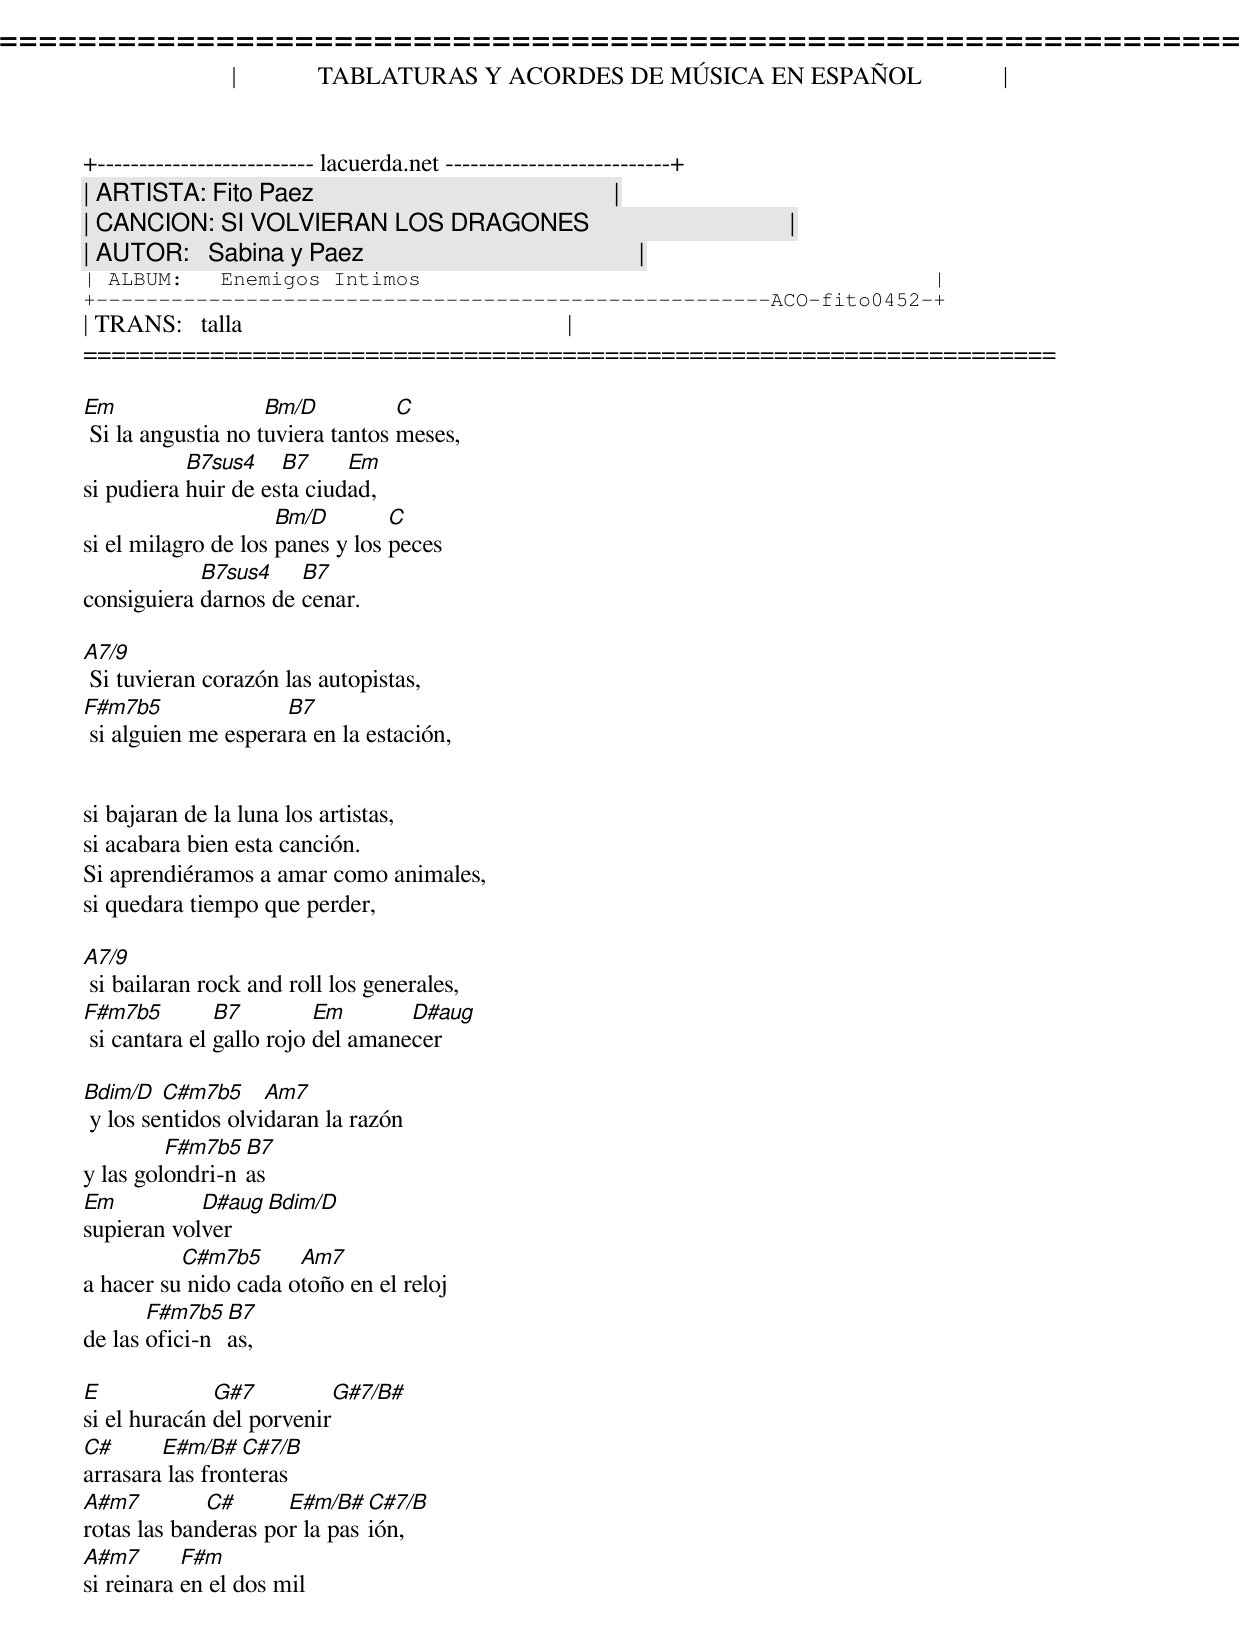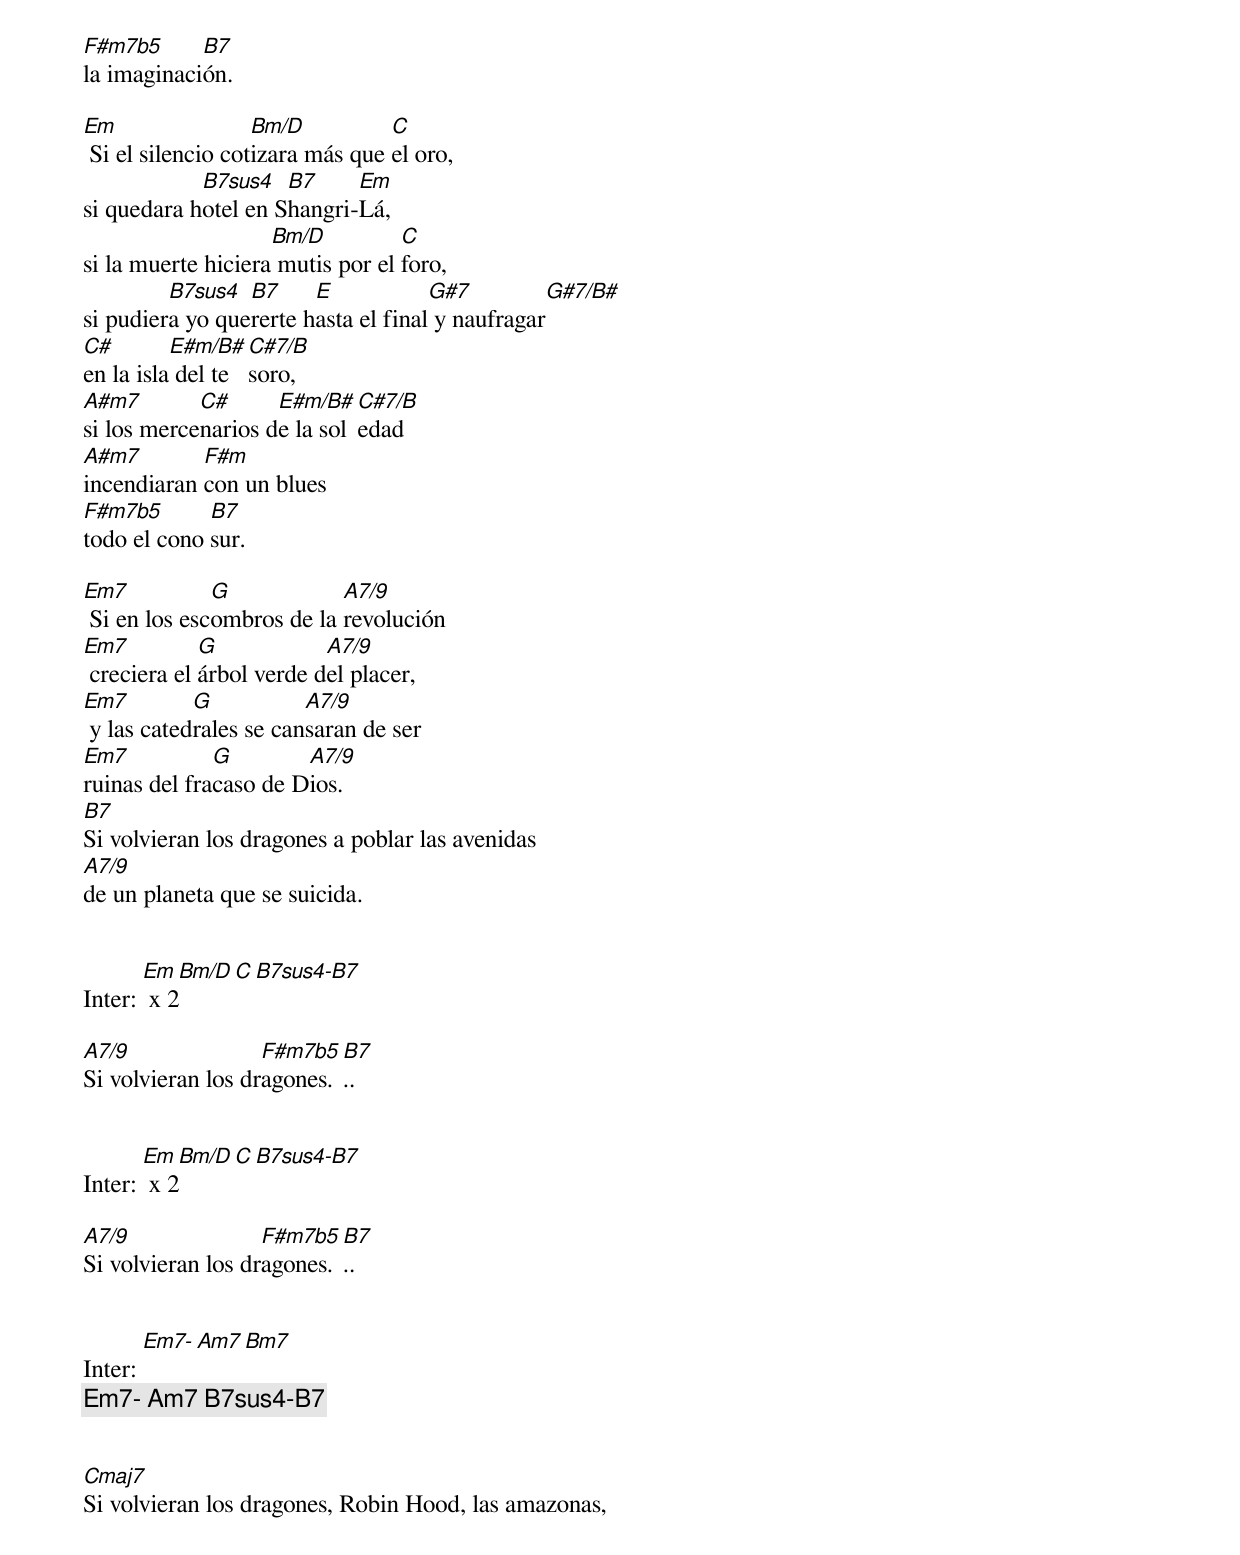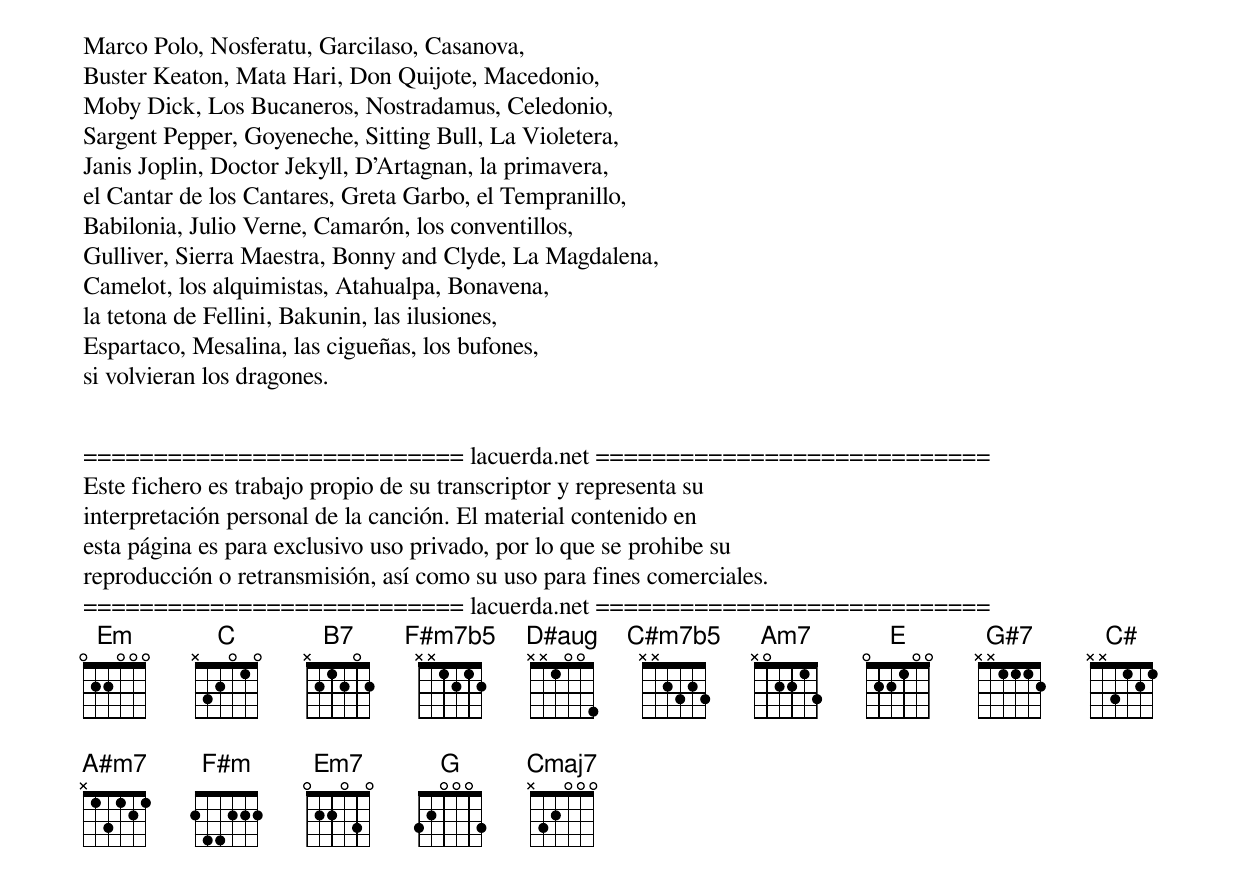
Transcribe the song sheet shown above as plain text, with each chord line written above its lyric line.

=====================================================================
|             TABLATURAS Y ACORDES DE MÚSICA EN ESPAÑOL             |
+-------------------------- lacuerda.net ---------------------------+
| ARTISTA: Fito Paez                                                |
| CANCION: SI VOLVIERAN LOS DRAGONES                                |
| AUTOR:   Sabina y Paez                                            |
| ALBUM:   Enemigos Intimos                                         |
+------------------------------------------------------ACO-fito0452-+
| TRANS:   talla                                                    |
=====================================================================

Em                  Bm/D          C
 Si la angustia no tuviera tantos meses,
           B7sus4    B7     Em
si pudiera huir de esta ciudad,
                     Bm/D        C
si el milagro de los panes y los peces
            B7sus4    B7
consiguiera darnos de cenar.

A7/9
 Si tuvieran corazón las autopistas,
F#m7b5               B7
 si alguien me esperara en la estación,


si bajaran de la luna los artistas,
si acabara bien esta canción.
Si aprendiéramos a amar como animales,
si quedara tiempo que perder,

A7/9
 si bailaran rock and roll los generales,
F#m7b5         B7         Em       D#aug
 si cantara el gallo rojo del amanecer

Bdim/D   C#m7b5     Am7
 y los sentidos olvidaran la razón
         F#m7b5 B7
y las golondri-nas
Em          D#aug Bdim/D
supieran volver
          C#m7b5      Am7
a hacer su nido cada otoño en el reloj
       F#m7b5 B7
de las ofici-nas,

E             G#7         G#7/B#
si el huracán del porvenir
C#      E#m/B#   C#7/B
arrasara las fronteras
A#m7         C#      E#m/B#  C#7/B
rotas las banderas por la pasión,
A#m7       F#m
si reinara en el dos mil
F#m7b5      B7
la imaginación.

Em                 Bm/D          C
 Si el silencio cotizara más que el oro,
            B7sus4   B7     Em
si quedara hotel en Shangri-Lá,
                    Bm/D          C
si la muerte hiciera mutis por el foro,
         B7sus4  B7     E            G#7         G#7/B#
si pudiera yo quererte hasta el final y naufragar
C#        E#m/B# C#7/B
en la isla del tesoro,
A#m7        C#      E#m/B#  C#7/B
si los mercenarios de la soledad
A#m7        F#m
incendiaran con un blues
F#m7b5       B7
todo el cono sur.

Em7           G            A7/9
 Si en los escombros de la revolución
Em7          G            A7/9
 creciera el árbol verde del placer,
Em7         G           A7/9
 y las catedrales se cansaran de ser
Em7           G        A7/9
ruinas del fracaso de Dios.
B7
Si volvieran los dragones a poblar las avenidas
A7/9
de un planeta que se suicida.


Inter: [Em Bm/D C B7sus4-B7] x 2

A7/9               F#m7b5 B7
Si volvieran los dragones...


Inter: [Em Bm/D C B7sus4-B7] x 2

A7/9               F#m7b5 B7
Si volvieran los dragones...


Inter: [Em7- Am7 Bm7]
       [Em7- Am7 B7sus4-B7]


Cmaj7
Si volvieran los dragones, Robin Hood, las amazonas,
Marco Polo, Nosferatu, Garcilaso, Casanova,
Buster Keaton, Mata Hari, Don Quijote, Macedonio,
Moby Dick, Los Bucaneros, Nostradamus, Celedonio,
Sargent Pepper, Goyeneche, Sitting Bull, La Violetera,
Janis Joplin, Doctor Jekyll, D'Artagnan, la primavera,
el Cantar de los Cantares, Greta Garbo, el Tempranillo,
Babilonia, Julio Verne, Camarón, los conventillos,
Gulliver, Sierra Maestra, Bonny and Clyde, La Magdalena,
Camelot, los alquimistas, Atahualpa, Bonavena,
la tetona de Fellini, Bakunin, las ilusiones,
Espartaco, Mesalina, las cigueñas, los bufones,
si volvieran los dragones.


=========================== lacuerda.net ============================
Este fichero es trabajo propio de su transcriptor y representa su
interpretación personal de la canción. El material contenido en
esta página es para exclusivo uso privado, por lo que se prohibe su
reproducción o retransmisión, así como su uso para fines comerciales.
=========================== lacuerda.net ============================
